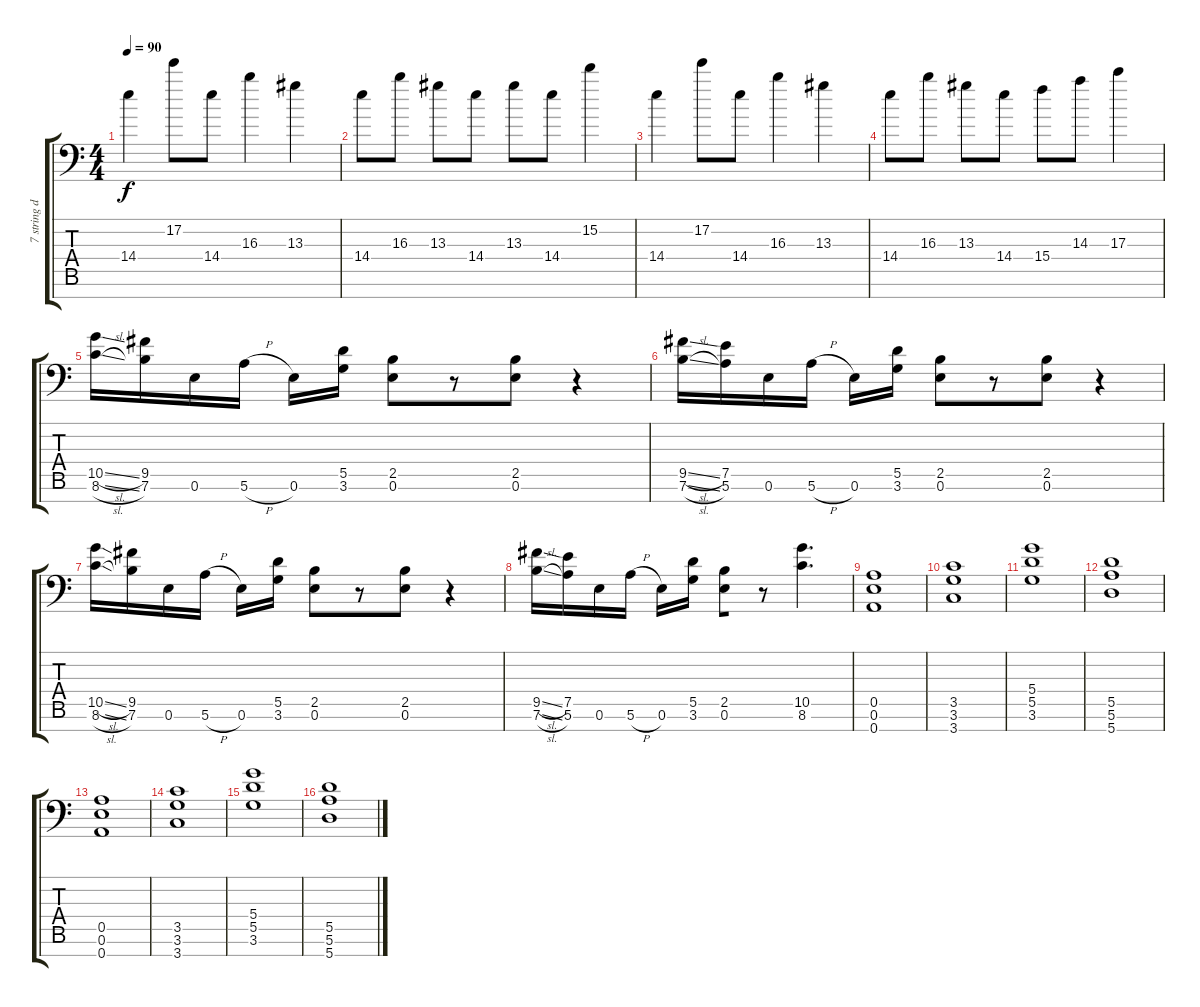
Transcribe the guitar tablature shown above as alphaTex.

\track ("7 string drop A" "7 string d") {instrument electricguitarclean}
\staff {score tabs}
\tuning (E4 B3 G3 D3 A2 E2 A1) {hide}
\ts (4 4)
\tempo 90
\clef f4
\ks c
14.4.4{dy f} 17.2.8 14.4.8 16.3.4 13.3.4 |
14.4.8 16.3.8 13.3.8 14.4.8 13.3.8 14.4.8 15.2.4 |
14.4.4 17.2.8 14.4.8 16.3.4 13.3.4 |
14.4.8 16.3.8 13.3.8 14.4.8 15.4.8 14.3.8 17.3.4 |
(10.5{sl} 8.6{sl}).16{instrument electricguitarclean} (9.5 7.6).16 0.6.16 5.6{h}.16 0.6.16 (5.5 3.6).16{beam split} (2.5 0.6).8{beam merge} r.8 (2.5 0.6).8 r.4 |
(9.5{sl} 7.6{sl}).16 (7.5 5.6).16 0.6.16 5.6{h}.16 0.6.16 (5.5 3.6).16{beam split} (2.5 0.6).8{beam merge} r.8 (2.5 0.6).8 r.4 |
(10.5{sl} 8.6{sl}).16 (9.5 7.6).16 0.6.16 5.6{h}.16 0.6.16 (5.5 3.6).16{beam split} (2.5 0.6).8{beam merge} r.8 (2.5 0.6).8 r.4 |
(9.5{sl} 7.6{sl}).16 (7.5 5.6).16 0.6.16 5.6{h}.16 0.6.16 (5.5 3.6).16{beam split} (2.5 0.6).8{beam merge} r.8 (10.5 8.6).4{d} |
(0.5 0.6 0.7).1 |
(3.5 3.6 3.7).1 |
(5.4 5.5 3.6).1 |
(5.5 5.6 5.7).1 |
(0.5 0.6 0.7).1 |
(3.5 3.6 3.7).1 |
(5.4 5.5 3.6).1 |
(5.5 5.6 5.7).1
